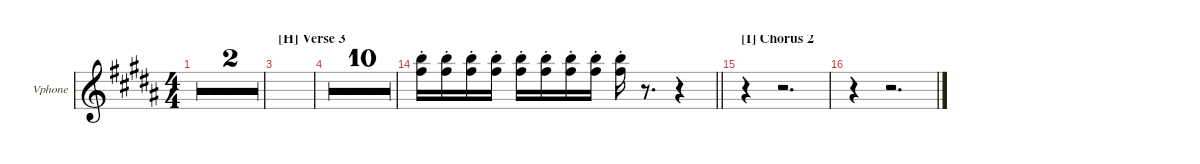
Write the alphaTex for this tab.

\hideDynamics
\bracketExtendMode groupsimilarinstruments
\firstSystemTrackNameOrientation horizontal
\otherSystemsTrackNameOrientation horizontal
\track ("Vibraphone" "Vphone") {multiBarRest instrument vibraphone}
\staff {score}
\tuning (E4 B3 G3 D3 A2 E2)
\ts (4 4)
\tf triplet16th
\tempo 93
\clef g2
\ks b
r.4{dy f} r.2{d} |
\barLineRight lightlight
r.4 r.2{d} |
\section ("H" "Verse 3")
|
|
|
|
|
|
|
|
|
|
|
\barLineRight lightlight
(19.2{st acc #} 19.1{st acc forcenatural}).16 (19.2{st acc #} 19.1{st acc forcenatural}).16 (19.2{st acc #} 19.1{st acc forcenatural}).16 (19.2{st acc #} 19.1{st acc forcenatural}).16 (19.2{st acc #} 19.1{st acc forcenatural}).16 (19.2{st acc #} 19.1{st acc forcenatural}).16 (19.2{st acc #} 19.1{st acc forcenatural}).16 (19.2{st acc #} 19.1{st acc forcenatural}).16 (19.2{st acc #} 19.1{st acc forcenatural}).16 r.8{d} r.4 |
\section ("I" "Chorus 2")
r.4 r.2{d} |
r.4 r.2{d}
